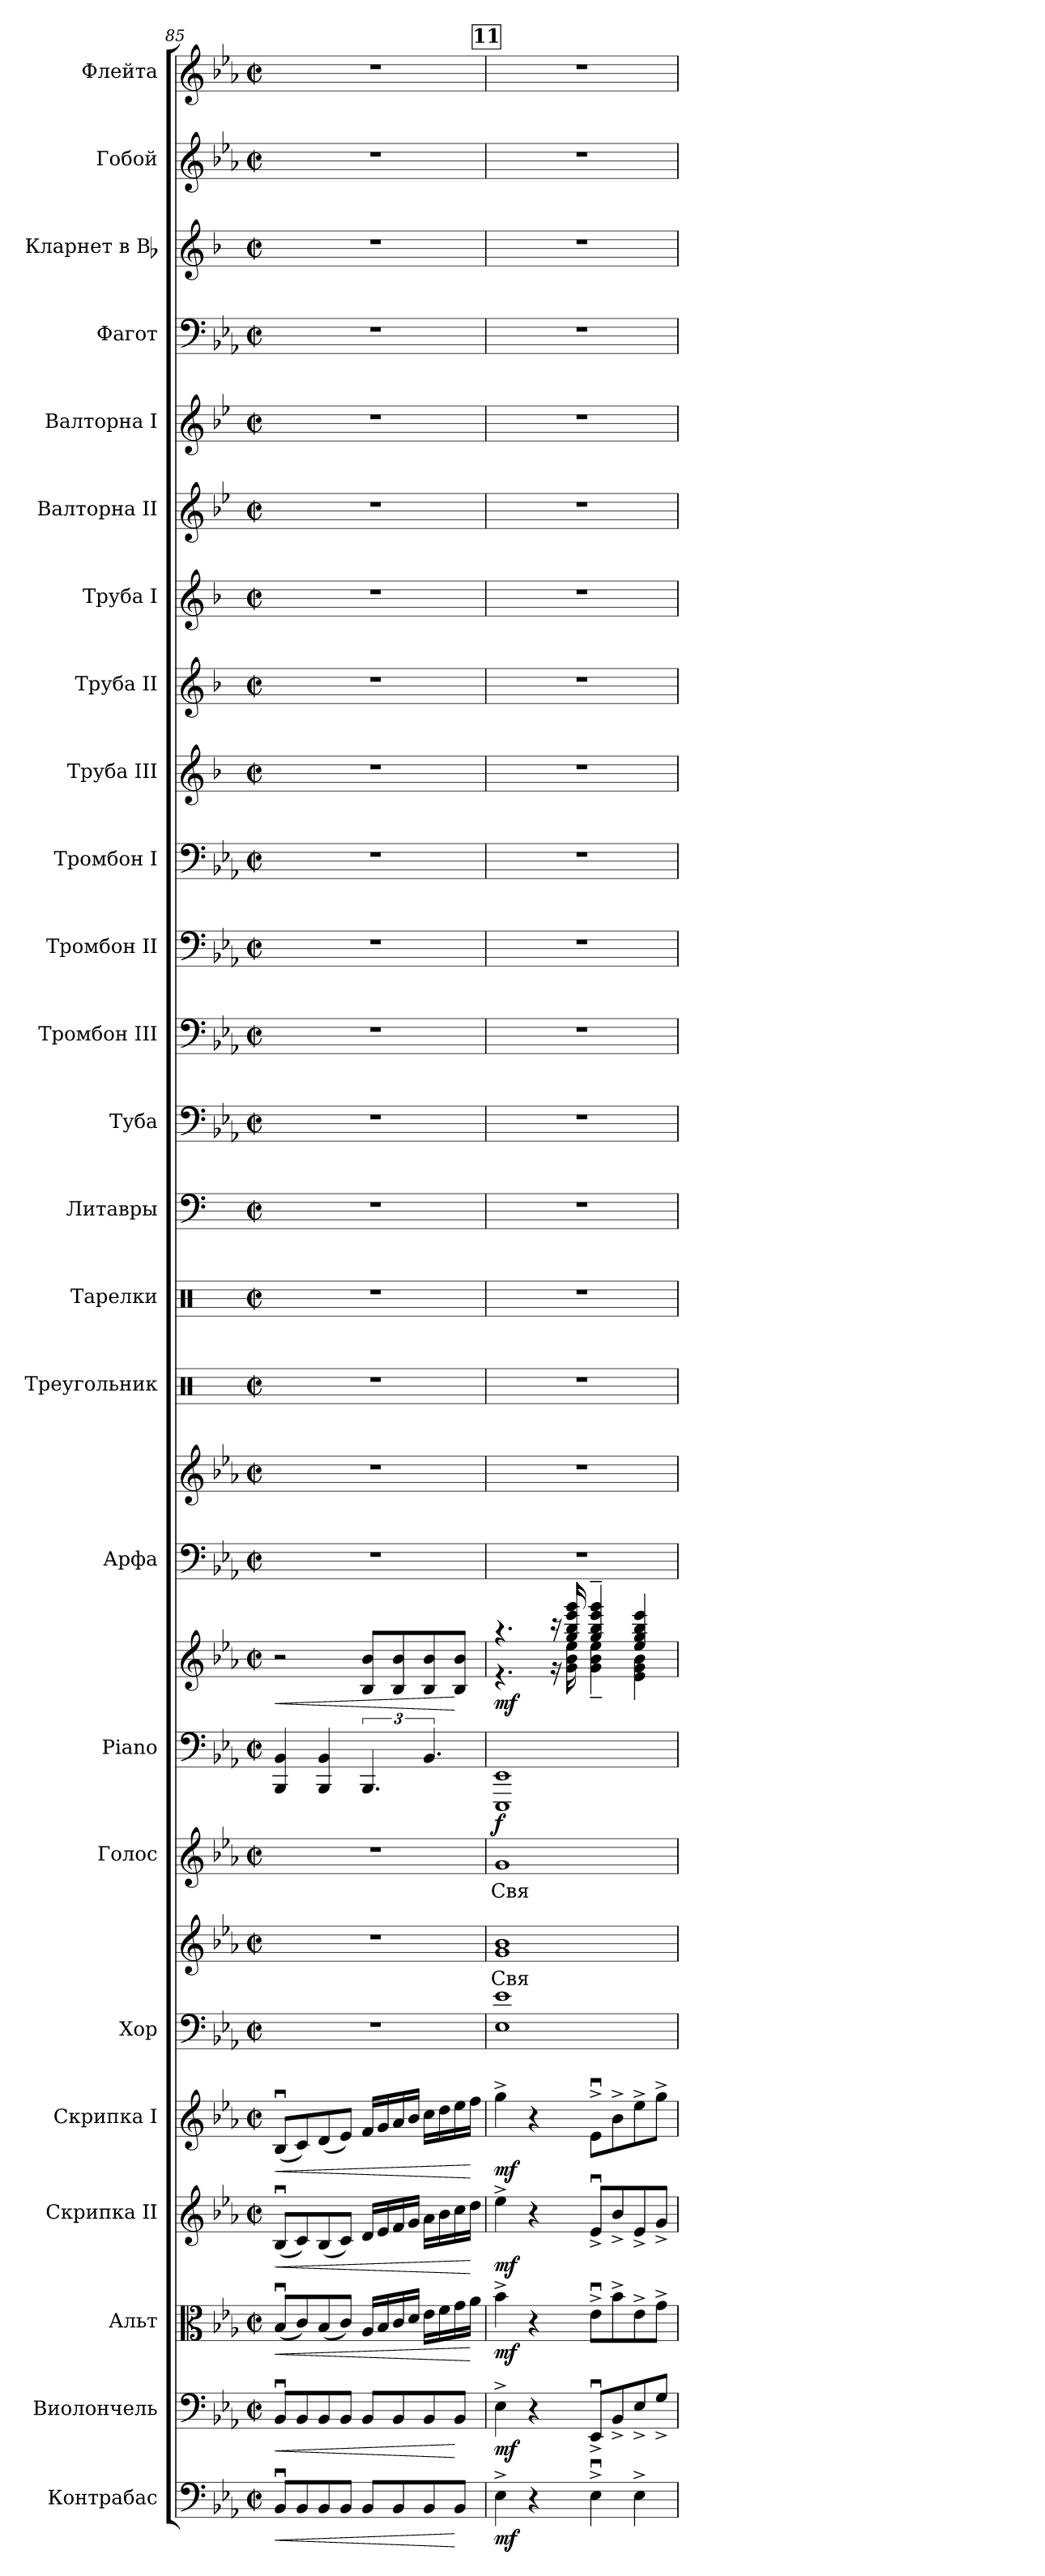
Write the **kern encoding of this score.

**kern	**dynam	**kern	**dynam	**kern	**dynam	**kern	**dynam	**kern	**dynam	**kern	**kern	**text	**dynam	**kern	**text	**dynam	**kern	**kern	**dynam	**kern	**kern	**kern	**kern	**kern	**kern	**kern	**kern	**kern	**kern	**kern	**kern	**kern	**kern	**kern	**kern	**kern	**kern
*part25	*part25	*part24	*part24	*part23	*part23	*part22	*part22	*part21	*part21	*part20	*part20	*part20	*part20	*part19	*part19	*part19	*part18	*part18	*part18	*part17	*part17	*part16	*part15	*part14	*part13	*part12	*part11	*part10	*part9	*part8	*part7	*part6	*part5	*part4	*part3	*part2	*part1
*staff28	*staff28	*staff27	*staff27	*staff26	*staff26	*staff25	*staff25	*staff24	*staff24	*staff23	*staff22	*staff22	*staff22/23	*staff21	*staff21	*staff21	*staff20	*staff19	*staff19/20	*staff18	*staff17	*staff16	*staff15	*staff14	*staff13	*staff12	*staff11	*staff10	*staff9	*staff8	*staff7	*staff6	*staff5	*staff4	*staff3	*staff2	*staff1
*I"Контрабас	*	*I"Виолончель	*	*I"Альт	*	*I"Скрипка II	*	*I"Скрипка I	*	*I"Хор	*	*	*	*I"Голос	*	*	*I"Piano	*	*	*I"Арфа	*	*I"Треугольник	*I"Тарелки	*I"Литавры	*I"Туба	*I"Тромбон III	*I"Тромбон II	*I"Тромбон I	*I"Труба III	*I"Труба II	*I"Труба I	*I"Валторна II	*I"Валторна I	*I"Фагот	*I"Кларнет в Bb	*I"Гобой	*I"Флейта
*	*	*	*	*	*	*I'Скр. II	*	*I'Скр. I	*	*	*	*	*	*	*	*	*I'Pno.	*	*	*	*	*	*	*	*	*I'Тромб. III	*I'Тромб. II	*I'Тромб. I	*I'Трб. III	*I'Трб. II	*I'Трб. I	*I'Валт. II	*I'Валт. I	*	*	*	*
*clefF4	*	*clefF4	*	*clefC3	*	*clefG2	*	*clefG2	*	*clefF4	*clefG2	*	*	*clefG2	*	*	*clefF4	*clefG2	*	*clefF4	*clefG2	*clefX	*clefX	*clefF4	*clefF4	*clefF4	*clefF4	*clefF4	*clefG2	*clefG2	*clefG2	*clefG2	*clefG2	*clefF4	*clefG2	*clefG2	*clefG2
*ITrd7c12	*	*	*	*	*	*	*	*	*	*	*	*	*	*	*	*	*	*	*	*	*	*	*	*	*	*	*	*	*ITrd1c2	*ITrd1c2	*ITrd1c2	*ITrd4c7	*ITrd4c7	*	*ITrd1c2	*	*
*k[b-e-a-]	*	*k[b-e-a-]	*	*k[b-e-a-]	*	*k[b-e-a-]	*	*k[b-e-a-]	*	*k[b-e-a-]	*k[b-e-a-]	*	*	*k[b-e-a-]	*	*	*k[b-e-a-]	*k[b-e-a-]	*	*k[b-e-a-]	*k[b-e-a-]	*k[]	*k[]	*k[]	*k[b-e-a-]	*k[b-e-a-]	*k[b-e-a-]	*k[b-e-a-]	*k[b-e-a-]	*k[b-e-a-]	*k[b-e-a-]	*k[b-e-a-]	*k[b-e-a-]	*k[b-e-a-]	*k[b-e-a-]	*k[b-e-a-]	*k[b-e-a-]
*c:	*	*c:	*	*c:	*	*c:	*	*c:	*	*c:	*c:	*	*	*c:	*	*	*c:	*c:	*	*c:	*c:	*C:	*C:	*a:	*c:	*c:	*c:	*c:	*c:	*c:	*c:	*c:	*c:	*c:	*c:	*c:	*c:
*M2/2	*	*M2/2	*	*M2/2	*	*M2/2	*	*M2/2	*	*M2/2	*M2/2	*	*	*M2/2	*	*	*M2/2	*M2/2	*	*M2/2	*M2/2	*M2/2	*M2/2	*M2/2	*M2/2	*M2/2	*M2/2	*M2/2	*M2/2	*M2/2	*M2/2	*M2/2	*M2/2	*M2/2	*M2/2	*M2/2	*M2/2
*met(c|)	*	*met(c|)	*	*met(c|)	*	*met(c|)	*	*met(c|)	*	*met(c|)	*met(c|)	*	*	*met(c|)	*	*	*met(c|)	*met(c|)	*	*met(c|)	*met(c|)	*met(c|)	*met(c|)	*met(c|)	*met(c|)	*met(c|)	*met(c|)	*met(c|)	*met(c|)	*met(c|)	*met(c|)	*met(c|)	*met(c|)	*met(c|)	*met(c|)	*met(c|)	*met(c|)
=85	=85	=85	=85	=85	=85	=85	=85	=85	=85	=85	=85	=85	=85	=85	=85	=85	=85	=85	=85	=85	=85	=85	=85	=85	=85	=85	=85	=85	=85	=85	=85	=85	=85	=85	=85	=85	=85
!	!LO:HP:b	!	!LO:HP:b	!	!LO:HP:b	!	!LO:HP:b	!	!LO:HP:b	!	!	!	!	!	!	!	!	!	!LO:HP:b	!	!	!	!	!	!	!	!	!	!	!	!	!	!	!	!	!	!
8BBB-ui/L	<	8BB-ui/L	<	(8B-ui/L	<	(8B-ui/L	<	(8B-ui/L	<	1r	1r	.	.	1r	.	.	4BBB-i/ 4BB-i	2r	<	1r	1r	1r	1r	1r	1r	1r	1r	1r	1r	1r	1r	1r	1r	1r	1r	1r	1r
8BBB-i/	.	8BB-i/	.	8ci/)	.	8ci/)	.	8ci/)	.	.	.	.	.	.	.	.	.	.	.	.	.	.	.	.	.	.	.	.	.	.	.	.	.	.	.	.	.
8BBB-i/	.	8BB-i/	.	(8B-i/	.	(8B-i/	.	(8di/	.	.	.	.	.	.	.	.	4BBB-i/ 4BB-i	.	.	.	.	.	.	.	.	.	.	.	.	.	.	.	.	.	.	.	.
8BBB-i/J	.	8BB-i/J	.	8ci/J)	.	8ci/J)	.	8e-i/J)	.	.	.	.	.	.	.	.	.	.	.	.	.	.	.	.	.	.	.	.	.	.	.	.	.	.	.	.	.
8BBB-i/L	.	8BB-i/L	.	16A-i/LL	.	16di/LL	.	16fi/LL	.	.	.	.	.	.	.	.	6.BBB-i/	8B-i/ 8b-iL	.	.	.	.	.	.	.	.	.	.	.	.	.	.	.	.	.	.	.
.	.	.	.	16B-i/	.	16e-i/	.	16gi/	.	.	.	.	.	.	.	.	.	.	.	.	.	.	.	.	.	.	.	.	.	.	.	.	.	.	.	.	.
8BBB-i/	.	8BB-i/	.	16ci/	.	16fi/	.	16a-i/	.	.	.	.	.	.	.	.	.	8B-i/ 8b-i	.	.	.	.	.	.	.	.	.	.	.	.	.	.	.	.	.	.	.
.	.	.	.	16di/JJ	.	16gi/JJ	.	16b-i/JJ	.	.	.	.	.	.	.	.	.	.	.	.	.	.	.	.	.	.	.	.	.	.	.	.	.	.	.	.	.
8BBB-i/	.	8BB-i/	.	16e-i\LL	.	16a-i\LL	.	16cci\LL	.	.	.	.	.	.	.	.	6.BB-i/	8B-i/ 8b-i	.	.	.	.	.	.	.	.	.	.	.	.	.	.	.	.	.	.	.
.	.	.	.	16fi\	.	16b-i\	.	16ddi\	.	.	.	.	.	.	.	.	.	.	.	.	.	.	.	.	.	.	.	.	.	.	.	.	.	.	.	.	.
8BBB-i/J	[	8BB-i/J	[	16gi\	.	16cci\	.	16ee-i\	.	.	.	.	.	.	.	.	.	8B-i/ 8b-iJ	[	.	.	.	.	.	.	.	.	.	.	.	.	.	.	.	.	.	.
.	.	.	.	16a-i\JJ	[	16ddi\JJ	[	16ffi\JJ	[	.	.	.	.	.	.	.	.	.	.	.	.	.	.	.	.	.	.	.	.	.	.	.	.	.	.	.	.
!!LO:REH:place=s1:B:color=#000000:enc=box:fs=9.9988:t=11
=86	=86	=86	=86	=86	=86	=86	=86	=86	=86	=86	=86	=86	=86	=86	=86	=86	=86	=86	=86	=86	=86	=86	=86	=86	=86	=86	=86	=86	=86	=86	=86	=86	=86	=86	=86	=86	=86
*	*	*	*	*	*	*	*	*	*	*^	*	*	*	*	*	*	*	*	*	*	*	*	*	*	*	*	*	*	*	*	*	*	*	*	*	*	*
!	!	!	!	!	!	!	!	!	!	!	!	!	!LO:LY:b:color=#000000	!	!	!	!	!	!	!	!	!	!	!	!	!	!	!	!	!	!	!	!	!	!	!	!	!
*	*	*	*	*	*	*	*	*	*	*	*	*^	*	*	*	*	*	*	*	*	*	*	*	*	*	*	*	*	*	*	*	*	*	*	*	*	*	*
!	!	!	!	!	!	!	!	!	!	!	!	!	!	!	!	!	!LO:LY:b:color=#000000	!	!	!	!	!	!	!	!	!	!	!	!	!	!	!	!	!	!	!	!	!	!
*	*	*	*	*	*	*	*	*	*	*	*	*	*	*	*	*	*	*	*	*^	*	*	*	*	*	*	*	*	*	*	*	*	*	*	*	*	*	*	*
4EE-^i\	mf	4E-^i\	mf	4b-^i\	mf	4ee-^i\	mf	4gg^i\	mf	1e-i	1E-i	1b-i	1gi	Свя-	mf mf	1gi	Свя-	f	1EEE-i 1EE-i	4.r	4.r	mf	1r	1r	1r	1r	1r	1r	1r	1r	1r	1r	1r	1r	1r	1r	1r	1r	1r	1r
4r	.	4r	.	4r	.	4r	.	4r	.	.	.	.	.	.	.	.	.	.	.	.	.	.	.	.	.	.	.	.	.	.	.	.	.	.	.	.	.	.	.	.
.	.	.	.	.	.	.	.	.	.	.	.	.	.	.	.	.	.	.	.	16r	16r	.	.	.	.	.	.	.	.	.	.	.	.	.	.	.	.	.	.	.
.	.	.	.	.	.	.	.	.	.	.	.	.	.	.	.	.	.	.	.	16ggi/ 16bb-i 16eee-i 16gggi	16gi\ 16b-i 16ee-i	.	.	.	.	.	.	.	.	.	.	.	.	.	.	.	.	.	.	.
4EE-u^i\	.	8EE-u^i/L	.	8e-u^i\L	.	8e-u^i/L	.	8e-u^i\L	.	.	.	.	.	.	.	.	.	.	.	4ggi/~ 4bb-i~ 4eee-i~ 4gggi~	4gi\~ 4b-i~ 4ee-i~	.	.	.	.	.	.	.	.	.	.	.	.	.	.	.	.	.	.	.
.	.	8BB-^i/	.	8b-^i\	.	8b-^i/	.	8b-^i\	.	.	.	.	.	.	.	.	.	.	.	.	.	.	.	.	.	.	.	.	.	.	.	.	.	.	.	.	.	.	.	.
4EE-^i\	.	8E-^i/	.	8e-^i\	.	8e-^i/	.	8ee-^i\	.	.	.	.	.	.	.	.	.	.	.	4ee-i/ 4ggi 4bb-i 4eee-i	4e-i\ 4gi 4b-i	.	.	.	.	.	.	.	.	.	.	.	.	.	.	.	.	.	.	.
.	.	8G^i/J	.	8g^i\J	.	8g^i/J	.	8gg^i\J	.	.	.	.	.	.	.	.	.	.	.	.	.	.	.	.	.	.	.	.	.	.	.	.	.	.	.	.	.	.	.	.
*	*	*	*	*	*	*	*	*	*	*v	*v	*	*	*	*	*	*	*	*	*v	*v	*	*	*	*	*	*	*	*	*	*	*	*	*	*	*	*	*	*	*
*	*	*	*	*	*	*	*	*	*	*	*v	*v	*	*	*	*	*	*	*	*	*	*	*	*	*	*	*	*	*	*	*	*	*	*	*	*	*	*
=	=	=	=	=	=	=	=	=	=	=	=	=	=	=	=	=	=	=	=	=	=	=	=	=	=	=	=	=	=	=	=	=	=	=	=	=	=
*-	*-	*-	*-	*-	*-	*-	*-	*-	*-	*-	*-	*-	*-	*-	*-	*-	*-	*-	*-	*-	*-	*-	*-	*-	*-	*-	*-	*-	*-	*-	*-	*-	*-	*-	*-	*-	*-
